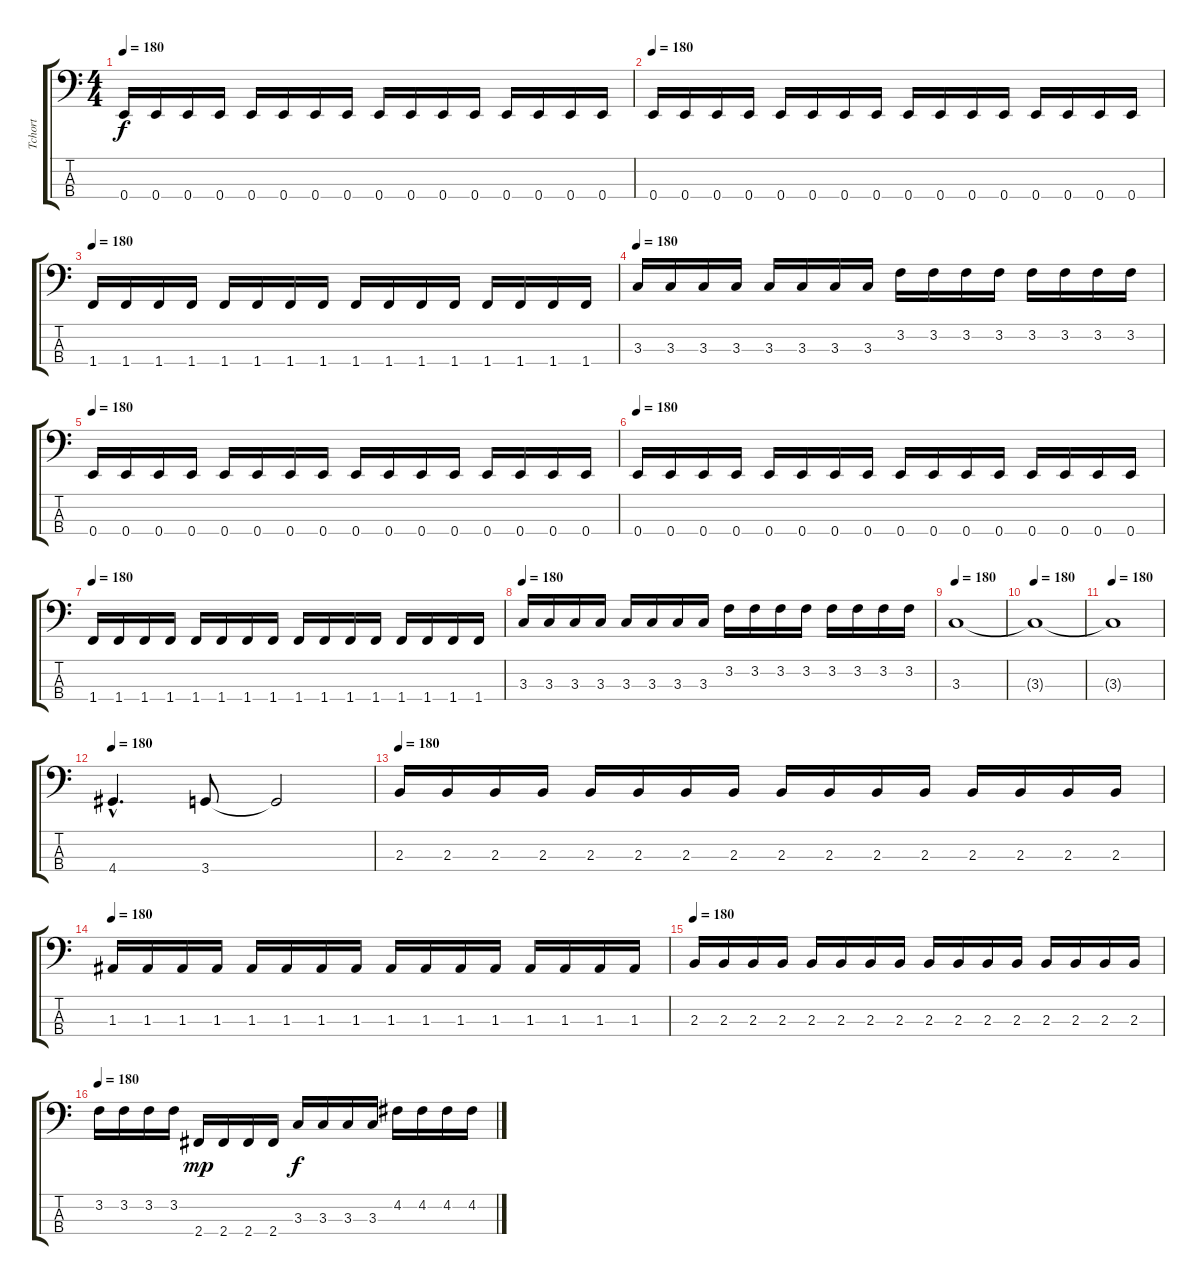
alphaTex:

\track ("Tchort" "Tchort") {instrument electricbasspick}
\staff {score tabs}
\tuning (G2 D2 A1 E1) {hide}
\ts (4 4)
\tempo 180
\clef f4
\ks c
0.4.16{dy f} 0.4.16 0.4.16 0.4.16 0.4.16 0.4.16 0.4.16 0.4.16 0.4.16 0.4.16 0.4.16 0.4.16 0.4.16 0.4.16 0.4.16 0.4.16 |
\tempo 180
0.4.16 0.4.16 0.4.16 0.4.16 0.4.16 0.4.16 0.4.16 0.4.16 0.4.16 0.4.16 0.4.16 0.4.16 0.4.16 0.4.16 0.4.16 0.4.16 |
\tempo 180
1.4.16 1.4.16 1.4.16 1.4.16 1.4.16 1.4.16 1.4.16 1.4.16 1.4.16 1.4.16 1.4.16 1.4.16 1.4.16 1.4.16 1.4.16 1.4.16 |
\tempo 180
3.3.16 3.3.16 3.3.16 3.3.16 3.3.16 3.3.16 3.3.16 3.3.16 3.2.16 3.2.16 3.2.16 3.2.16 3.2.16 3.2.16 3.2.16 3.2.16 |
\tempo 180
0.4.16 0.4.16 0.4.16 0.4.16 0.4.16 0.4.16 0.4.16 0.4.16 0.4.16 0.4.16 0.4.16 0.4.16 0.4.16 0.4.16 0.4.16 0.4.16 |
\tempo 180
0.4.16 0.4.16 0.4.16 0.4.16 0.4.16 0.4.16 0.4.16 0.4.16 0.4.16 0.4.16 0.4.16 0.4.16 0.4.16 0.4.16 0.4.16 0.4.16 |
\tempo 180
1.4.16 1.4.16 1.4.16 1.4.16 1.4.16 1.4.16 1.4.16 1.4.16 1.4.16 1.4.16 1.4.16 1.4.16 1.4.16 1.4.16 1.4.16 1.4.16 |
\tempo 180
3.3.16 3.3.16 3.3.16 3.3.16 3.3.16 3.3.16 3.3.16 3.3.16 3.2.16 3.2.16 3.2.16 3.2.16 3.2.16 3.2.16 3.2.16 3.2.16 |
\tempo 180
3.3.1 |
\tempo 180
3.3{t}.1 |
\tempo 180
3.3{t}.1 |
\tempo 180
4.4{hac}.4{d} 3.4.8 3.4{t}.2 |
\tempo 180
2.3.16 2.3.16 2.3.16 2.3.16 2.3.16 2.3.16 2.3.16 2.3.16 2.3.16 2.3.16 2.3.16 2.3.16 2.3.16 2.3.16 2.3.16 2.3.16 |
\tempo 180
1.3.16 1.3.16 1.3.16 1.3.16 1.3.16 1.3.16 1.3.16 1.3.16 1.3.16 1.3.16 1.3.16 1.3.16 1.3.16 1.3.16 1.3.16 1.3.16 |
\tempo 180
2.3.16 2.3.16 2.3.16 2.3.16 2.3.16 2.3.16 2.3.16 2.3.16 2.3.16 2.3.16 2.3.16 2.3.16 2.3.16 2.3.16 2.3.16 2.3.16 |
\tempo 180
3.2.16 3.2.16 3.2.16 3.2.16 2.4.16{dy mp} 2.4.16 2.4.16 2.4.16 3.3.16{dy f} 3.3.16 3.3.16 3.3.16 4.2.16 4.2.16 4.2.16 4.2.16
